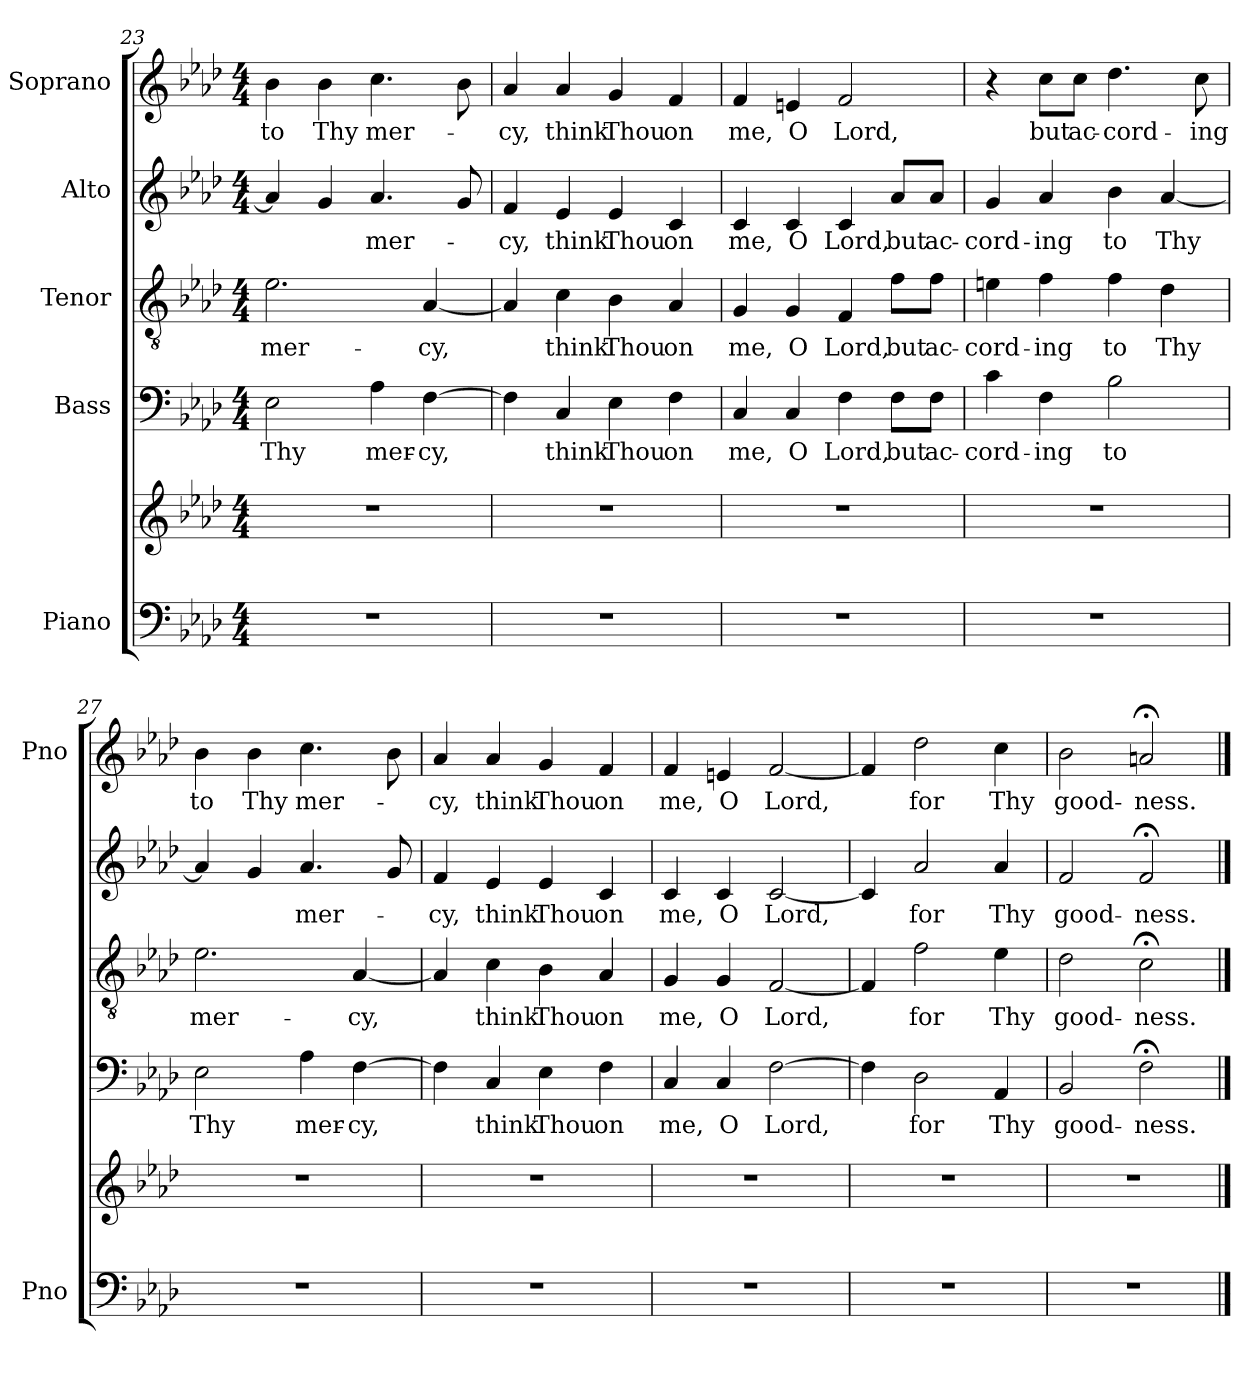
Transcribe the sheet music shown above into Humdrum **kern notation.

**kern	**kern	**kern	**text	**kern	**text	**kern	**text	**kern	**text
*part5	*part5	*part4	*part4	*part3	*part3	*part2	*part2	*part1	*part1
*staff6	*staff5	*staff4	*staff4	*staff3	*staff3	*staff2	*staff2	*staff1	*staff1
*I"Piano	*	*I"Bass	*	*I"Tenor	*	*I"Alto	*	*I"Soprano	*
*I'Pno	*	*	*	*	*	*	*	*I'Pno	*
*clefF4	*clefG2	*clefF4	*	*clefGv2	*	*clefG2	*	*clefG2	*
*k[b-e-a-d-]	*k[b-e-a-d-]	*k[b-e-a-d-]	*	*k[b-e-a-d-]	*	*k[b-e-a-d-]	*	*k[b-e-a-d-]	*
*A-:	*A-:	*A-:	*	*A-:	*	*A-:	*	*A-:	*
*M4/4	*M4/4	*M4/4	*	*M4/4	*	*M4/4	*	*M4/4	*
=23	=23	=23	=23	=23	=23	=23	=23	=23	=23
1r	1r	2E-\	Thy	2.e-\	mer-	4a-/]	.	4b-\	to
.	.	.	.	.	.	4g/	.	4b-\	Thy
.	.	4A-\	mer-	.	.	4.a-/	mer-	4.cc\	mer-
.	.	[4F\	-cy,	[4A-/	-cy,	.	.	.	.
.	.	.	.	.	.	8g/	.	8b-\	.
=24	=24	=24	=24	=24	=24	=24	=24	=24	=24
1r	1r	4F\]	.	4A-/]	.	4f/	-cy,	4a-/	-cy,
.	.	4C/	think	4c\	think	4e-/	think	4a-/	think
.	.	4E-\	Thou	4B-\	Thou	4e-/	Thou	4g/	Thou
.	.	4F\	on	4A-/	on	4c/	on	4f/	on
=25	=25	=25	=25	=25	=25	=25	=25	=25	=25
1r	1r	4C/	me,	4G/	me,	4c/	me,	4f/	me,
.	.	4C/	O	4G/	O	4c/	O	4en/	O
.	.	4F\	Lord,	4F/	Lord,	4c/	Lord,	2f/	Lord,
.	.	8F\L	but	8f\L	but	8a-/L	but	.	.
.	.	8F\J	ac-	8f\J	ac-	8a-/J	ac-	.	.
!!LO:LB:g=z
=26	=26	=26	=26	=26	=26	=26	=26	=26	=26
1r	1r	4c\	-­cord-	4en\	-­cord-	4g/	-­cord-	4r	.
.	.	4F\	-ing	4f\	-ing	4a-/	-ing	8cc\L	but
.	.	.	.	.	.	.	.	8cc\J	ac-
.	.	2B-\	to	4f\	to	4b-\	to	4.dd-\	-cord-
.	.	.	.	4d-\	Thy	[4a-/	Thy	.	.
.	.	.	.	.	.	.	.	8cc\	-ing
=27	=27	=27	=27	=27	=27	=27	=27	=27	=27
1r	1r	2E-\	Thy	2.e-\	mer-	4a-/]	.	4b-\	to
.	.	.	.	.	.	4g/	.	4b-\	Thy
.	.	4A-\	mer-	.	.	4.a-/	mer-	4.cc\	mer-
.	.	[4F\	-cy,	[4A-/	-cy,	.	.	.	.
.	.	.	.	.	.	8g/	.	8b-\	.
=28	=28	=28	=28	=28	=28	=28	=28	=28	=28
1r	1r	4F\]	.	4A-/]	.	4f/	-cy,	4a-/	-cy,
.	.	4C/	think	4c\	think	4e-/	think	4a-/	think
.	.	4E-\	Thou	4B-\	Thou	4e-/	Thou	4g/	Thou
.	.	4F\	on	4A-/	on	4c/	on	4f/	on
=29	=29	=29	=29	=29	=29	=29	=29	=29	=29
1r	1r	4C/	me,	4G/	me,	4c/	me,	4f/	me,
.	.	4C/	O	4G/	O	4c/	O	4en/	O
.	.	[2F\	Lord,	[2F/	Lord,	[2c/	Lord,	[2f/	Lord,
=30	=30	=30	=30	=30	=30	=30	=30	=30	=30
1r	1r	4F\]	.	4F/]	.	4c/]	.	4f/]	.
.	.	2D-\	for	2f\	for	2a-/	for	2dd-\	for
.	.	4AA-/	Thy	4e-\	Thy	4a-/	Thy	4cc\	Thy
=31	=31	=31	=31	=31	=31	=31	=31	=31	=31
1r	1r	2BB-/	good-	2d-\	good-	2f/	good-	2b-\	good-
.	.	2F;<\	-ness.	2c;<\	-ness.	2f;</	-ness.	2an;</	-ness.
==	==	==	==	==	==	==	==	==	==
*-	*-	*-	*-	*-	*-	*-	*-	*-	*-
